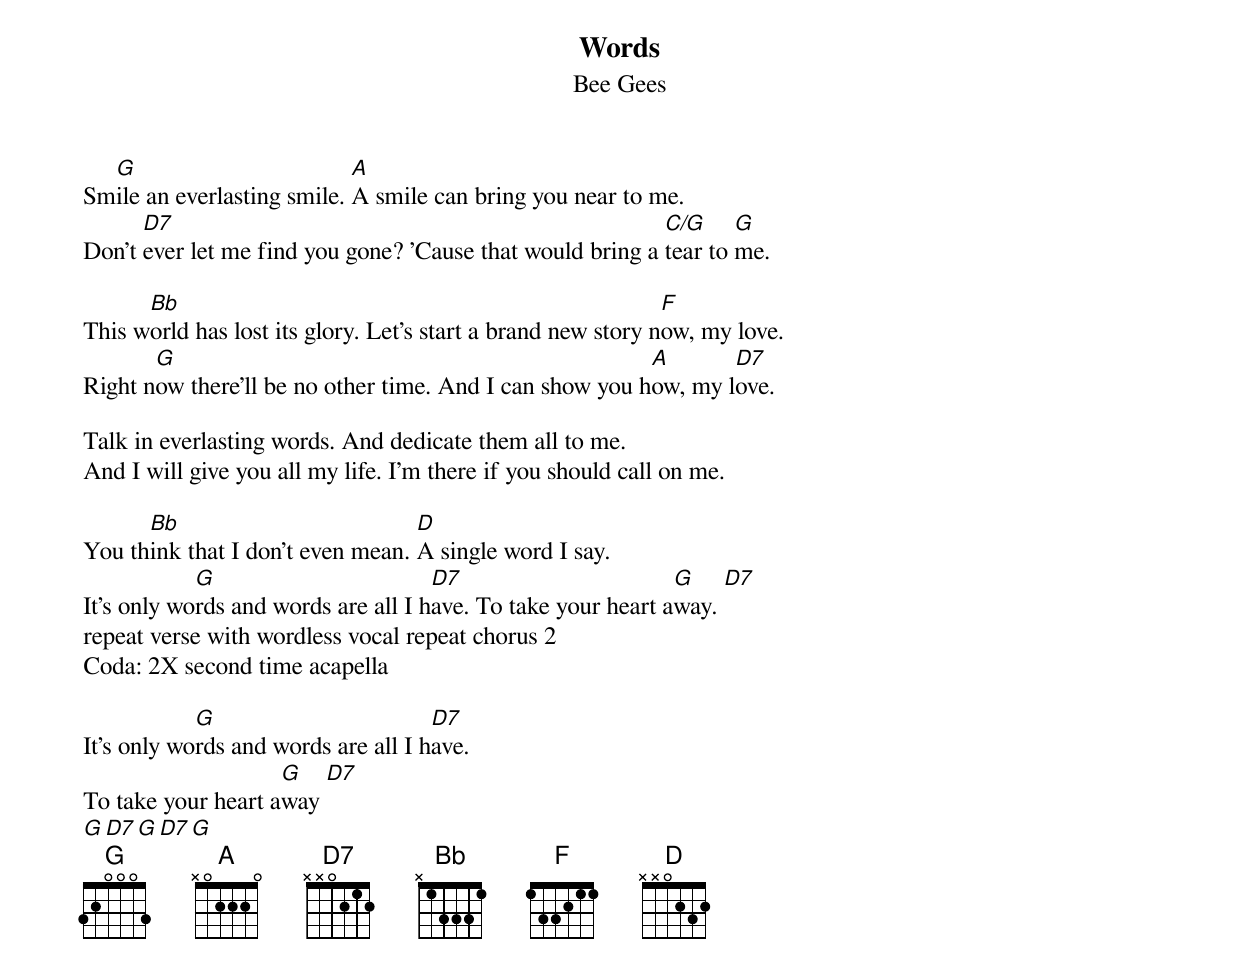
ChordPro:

{title:Words}
{subtitle:Bee Gees}
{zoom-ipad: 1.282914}
Sm[G]ile an everlasting smile. [A]A smile can bring you near to me.
Don't [D7]ever let me find you gone? 'Cause that would bring a [C/G]tear to [G]me.

This w[Bb]orld has lost its glory. Let's start a brand new story n[F]ow, my love.
Right n[G]ow there'll be no other time. And I can show you h[A]ow, my l[D7]ove.

Talk in everlasting words. And dedicate them all to me.
And I will give you all my life. I'm there if you should call on me.

You th[Bb]ink that I don't even mean. [D]A single word I say.
It's only wo[G]rds and words are all I h[D7]ave. To take your heart a[G]way. [D7]
repeat verse with wordless vocal repeat chorus 2
Coda: 2X second time acapella

It's only wo[G]rds and words are all I h[D7]ave.
To take your heart a[G]way [D7]
[G][D7][G][D7][G]
